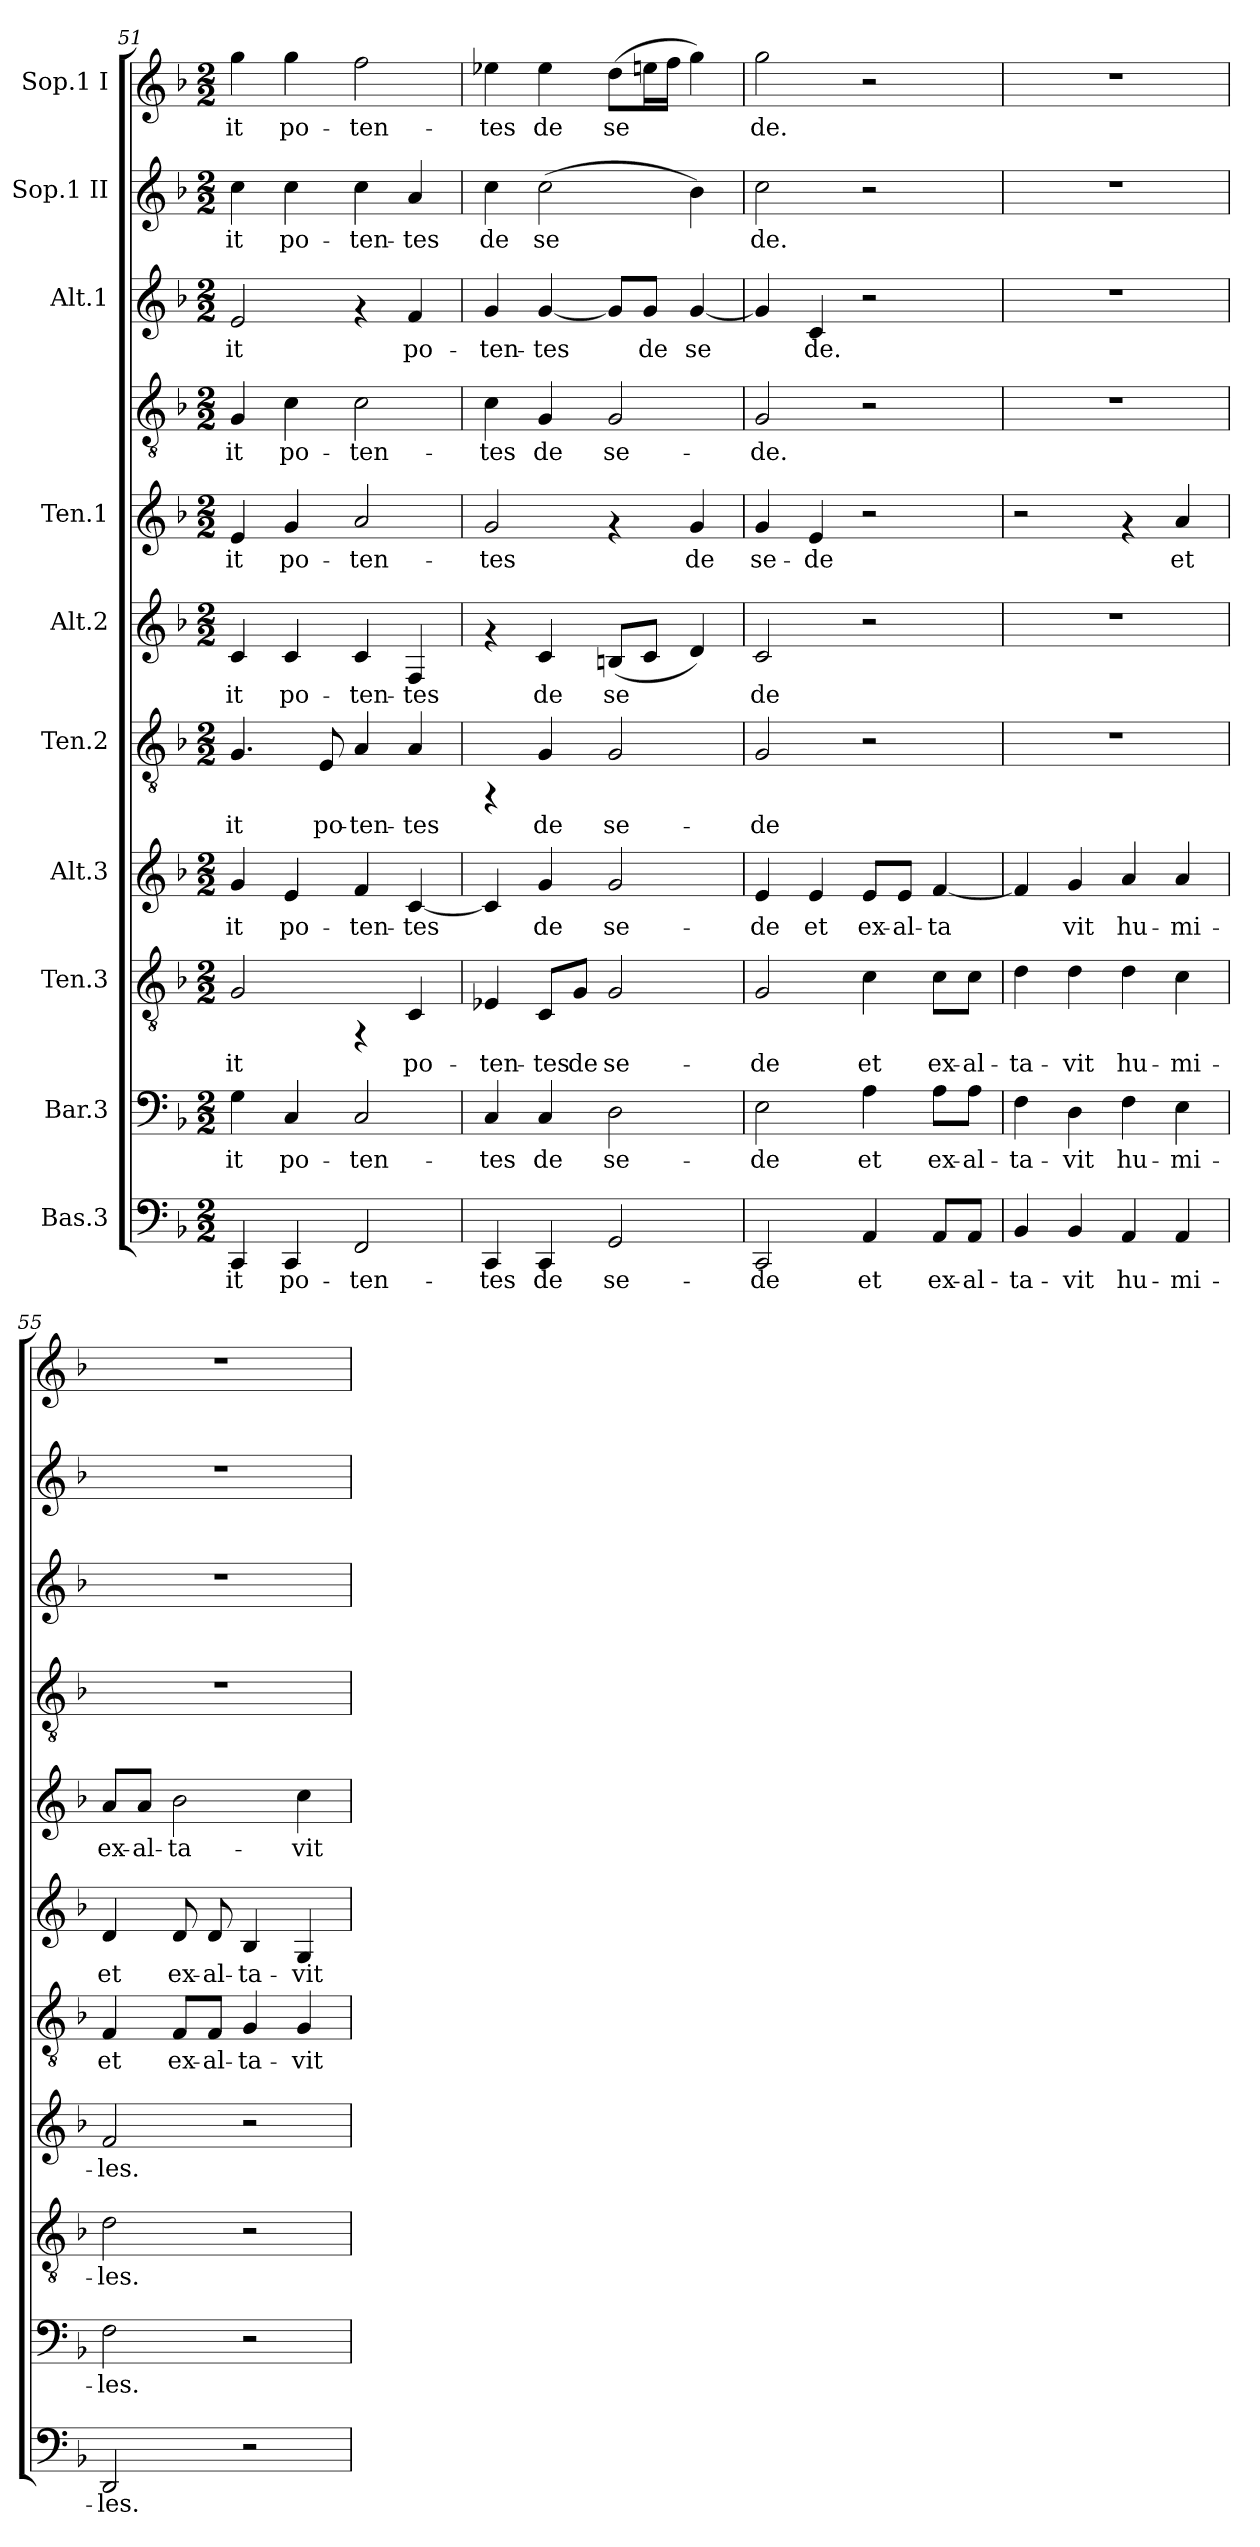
**kern	**text	**kern	**text	**kern	**text	**kern	**text	**kern	**text	**kern	**text	**kern	**text	**kern	**text	**kern	**text	**kern	**text	**kern	**text
*part10	*part10	*part9	*part9	*part8	*part8	*part7	*part7	*part6	*part6	*part5	*part5	*part4	*part4	*part4	*part4	*part3	*part3	*part2	*part2	*part1	*part1
*staff11	*staff11	*staff10	*staff10	*staff9	*staff9	*staff8	*staff8	*staff7	*staff7	*staff6	*staff6	*staff5	*staff5	*staff4	*staff4	*staff3	*staff3	*staff2	*staff2	*staff1	*staff1
*I"Bas.3	*	*I"Bar.3	*	*I"Ten.3	*	*I"Alt.3	*	*I"Ten.2	*	*I"Alt.2	*	*I"Ten.1	*	*	*	*I"Alt.1	*	*I"Sop.1 II	*	*I"Sop.1 I	*
*clefF4	*	*clefF4	*	*clefGv2	*	*clefG2	*	*clefGv2	*	*clefG2	*	*clefG2	*	*clefGv2	*	*clefG2	*	*clefG2	*	*clefG2	*
*k[b-]	*	*k[b-]	*	*k[b-]	*	*k[b-]	*	*k[b-]	*	*k[b-]	*	*k[b-]	*	*k[b-]	*	*k[b-]	*	*k[b-]	*	*k[b-]	*
*F:	*	*F:	*	*F:	*	*F:	*	*F:	*	*F:	*	*F:	*	*F:	*	*F:	*	*F:	*	*F:	*
*M2/2	*	*M2/2	*	*M2/2	*	*M2/2	*	*M2/2	*	*M2/2	*	*M2/2	*	*M2/2	*	*M2/2	*	*M2/2	*	*M2/2	*
=51	=51	=51	=51	=51	=51	=51	=51	=51	=51	=51	=51	=51	=51	=51	=51	=51	=51	=51	=51	=51	=51
!	!LO:LY:b:cj	!	!LO:LY:b:cj	!	!LO:LY:b:cj	!	!LO:LY:b:cj	!	!LO:LY:b:cj	!	!LO:LY:b:cj	!	!LO:LY:b:cj	!	!LO:LY:b:cj	!	!LO:LY:b:cj	!	!LO:LY:b:cj	!	!LO:LY:b:cj
4CC/	-it	4G\	-it	2G/	-it	4g/	-it	4.G/	-it	4c/	-it	4e/	-it	4G/	-it	2e/	-it	4cc\	-it	4gg\	-it
!	!LO:LY:b:cj	!	!LO:LY:b:cj	!	!	!	!LO:LY:b:cj	!	!	!	!LO:LY:b:cj	!	!LO:LY:b:cj	!	!LO:LY:b:cj	!	!	!	!LO:LY:b:cj	!	!LO:LY:b:cj
4CC/	po-	4C/	po-	.	.	4e/	po-	.	.	4c/	po-	4g/	po-	4c\	po-	.	.	4cc\	po-	4gg\	po-
!	!	!	!	!	!	!	!	!	!LO:LY:b:cj	!	!	!	!	!	!	!	!	!	!	!	!
.	.	.	.	.	.	.	.	8E/	po-	.	.	.	.	.	.	.	.	.	.	.	.
!	!LO:LY:b:cj	!	!LO:LY:b:cj	!	!	!	!LO:LY:b:cj	!	!LO:LY:b:cj	!	!LO:LY:b:cj	!	!LO:LY:b:cj	!	!LO:LY:b:cj	!	!	!	!LO:LY:b:cj	!	!LO:LY:b:cj
2FF/	-ten-	2C/	-ten-	4rFF	.	4f/	-ten-	4A/	-ten-	4c/	-ten-	2a/	-ten-	2c\	-ten-	4rf	.	4cc\	-ten-	2ff\	-ten-
!	!	!	!	!	!LO:LY:b:cj	!	!LO:LY:b:cj	!	!LO:LY:b:cj	!	!LO:LY:b:cj	!	!	!	!	!	!LO:LY:b:cj	!	!LO:LY:b:cj	!	!
.	.	.	.	4C/	po-	[<4c/	-tes	4A/	-tes	4F/	-tes	.	.	.	.	4f/	po-	4a/	-tes	.	.
!!LO:PB:g=z
=52	=52	=52	=52	=52	=52	=52	=52	=52	=52	=52	=52	=52	=52	=52	=52	=52	=52	=52	=52	=52	=52
!	!LO:LY:b:cj	!	!LO:LY:b:cj	!	!LO:LY:b:cj	!	!LO:LY:b:cj	!	!	!	!	!	!LO:LY:b:cj	!	!LO:LY:b:cj	!	!LO:LY:b:cj	!	!LO:LY:b:cj	!	!LO:LY:b:cj
4CC/	-tes	4C/	-tes	4E-X/	-ten-	4c/]	.	4rFF	.	4rf	.	2g/	-tes	4c\	-tes	4g/	-ten-	4cc\	de	4ee-X\	-tes
!	!LO:LY:b:cj	!	!LO:LY:b:cj	!	!LO:LY:b:cj	!	!LO:LY:b:cj	!	!LO:LY:b:cj	!	!LO:LY:b:cj	!	!	!	!LO:LY:b:cj	!	!LO:LY:b:cj	!	!LO:LY:b:cj	!	!LO:LY:b:cj
4CC/	de	4C/	de	8C/L	-tes	4g/	de	4G/	de	4c/	de	.	.	4G/	de	[<4g/	-tes	(>2cc\	se-	4ee-\	de
!	!	!	!	!	!LO:LY:b:cj	!	!	!	!	!	!	!	!	!	!	!	!	!	!	!	!
.	.	.	.	8G/J	de	.	.	.	.	.	.	.	.	.	.	.	.	.	.	.	.
!	!LO:LY:b:cj	!	!LO:LY:b:cj	!	!LO:LY:b:cj	!	!LO:LY:b:cj	!	!LO:LY:b:cj	!	!LO:LY:b:cj	!	!	!	!LO:LY:b:cj	!	!LO:LY:b:cj	!	!	!	!LO:LY:b:cj
2GG/	se-	2D\	se-	2G/	se-	2g/	se-	2G/	se-	(>8Bn/L	se-	4rf	.	2G/	se-	8g/L]	.	.	.	(>8dd\L	se-
!	!	!	!	!	!	!	!	!	!	!	!LO:LY:b:cj	!	!	!	!	!	!LO:LY:b:cj	!	!	!	!LO:LY:b:cj
.	.	.	.	.	.	.	.	.	.	8c/J	--	.	.	.	.	8g/J	de	.	.	16een\	--
!	!	!	!	!	!	!	!	!	!	!	!	!	!	!	!	!	!	!	!	!	!LO:LY:b:cj
.	.	.	.	.	.	.	.	.	.	.	.	.	.	.	.	.	.	.	.	16ff\J	--
!	!	!	!	!	!	!	!	!	!	!	!LO:LY:b:cj	!	!LO:LY:b:cj	!	!	!	!LO:LY:b:cj	!	!LO:LY:b:cj	!	!LO:LY:b:cj
.	.	.	.	.	.	.	.	.	.	4d/)	--	4g/	de	.	.	[<4g/	se-	4b-\)	--	4gg\)	--
=53	=53	=53	=53	=53	=53	=53	=53	=53	=53	=53	=53	=53	=53	=53	=53	=53	=53	=53	=53	=53	=53
!	!LO:LY:b:cj	!	!LO:LY:b:cj	!	!LO:LY:b:cj	!	!LO:LY:b:cj	!	!LO:LY:b:cj	!	!LO:LY:b:cj	!	!LO:LY:b:cj	!	!LO:LY:b:cj	!	!LO:LY:b:cj	!	!LO:LY:b:cj	!	!LO:LY:b:cj
2CC/	-de	2E\	-de	2G/	-de	4e/	-de	2G/	-de	2c/	-de	4g/	se-	2G/	de.	4g/]	-	2cc\	-de.	2gg\	-de.
!	!	!	!	!	!	!	!LO:LY:b:cj	!	!	!	!	!	!LO:LY:b:cj	!	!	!	!LO:LY:b:cj	!	!	!	!
.	.	.	.	.	.	4e/	et	.	.	.	.	4e/	-de	.	.	4c/	de.	.	.	.	.
!	!LO:LY:b:cj	!	!LO:LY:b:cj	!	!LO:LY:b:cj	!	!LO:LY:b:cj	!	!	!	!	!	!	!	!	!	!	!	!	!	!
4AA/	et	4A\	et	4c\	et	8e/L	ex-	2r	.	2r	.	2r	.	2r	.	2r	.	2r	.	2r	.
!	!	!	!	!	!	!	!LO:LY:b:cj	!	!	!	!	!	!	!	!	!	!	!	!	!	!
.	.	.	.	.	.	8e/J	-al-	.	.	.	.	.	.	.	.	.	.	.	.	.	.
!	!LO:LY:b:cj	!	!LO:LY:b:cj	!	!LO:LY:b:cj	!	!LO:LY:b:cj	!	!	!	!	!	!	!	!	!	!	!	!	!	!
8AA/L	ex-	8A\L	ex-	8c\L	ex-	[<4f/	-ta-	.	.	.	.	.	.	.	.	.	.	.	.	.	.
!	!LO:LY:b:cj	!	!LO:LY:b:cj	!	!LO:LY:b:cj	!	!	!	!	!	!	!	!	!	!	!	!	!	!	!	!
8AA/J	-al-	8A\J	-al-	8c\J	-al-	.	.	.	.	.	.	.	.	.	.	.	.	.	.	.	.
=54	=54	=54	=54	=54	=54	=54	=54	=54	=54	=54	=54	=54	=54	=54	=54	=54	=54	=54	=54	=54	=54
!	!LO:LY:b:cj	!	!LO:LY:b:cj	!	!LO:LY:b:cj	!	!LO:LY:b:cj	!	!	!	!	!	!	!	!	!	!	!	!	!	!
4BB-/	-ta-	4F\	-ta-	4d\	-ta-	4f/]	-	1r	.	1r	.	2r	.	1r	.	1r	.	1r	.	1r	.
!	!LO:LY:b:cj	!	!LO:LY:b:cj	!	!LO:LY:b:cj	!	!LO:LY:b:cj	!	!	!	!	!	!	!	!	!	!	!	!	!	!
4BB-/	-vit	4D\	-vit	4d\	-vit	4g/	vit	.	.	.	.	.	.	.	.	.	.	.	.	.	.
!	!LO:LY:b:cj	!	!LO:LY:b:cj	!	!LO:LY:b:cj	!	!LO:LY:b:cj	!	!	!	!	!	!	!	!	!	!	!	!	!	!
4AA/	hu-	4F\	hu-	4d\	hu-	4a/	hu-	.	.	.	.	4rf	.	.	.	.	.	.	.	.	.
!	!LO:LY:b:cj	!	!LO:LY:b:cj	!	!LO:LY:b:cj	!	!LO:LY:b:cj	!	!	!	!	!	!LO:LY:b:cj	!	!	!	!	!	!	!	!
4AA/	-mi-	4E\	-mi-	4c\	-mi-	4a/	-mi-	.	.	.	.	4a/	et	.	.	.	.	.	.	.	.
=55	=55	=55	=55	=55	=55	=55	=55	=55	=55	=55	=55	=55	=55	=55	=55	=55	=55	=55	=55	=55	=55
!	!LO:LY:b:cj	!	!LO:LY:b:cj	!	!LO:LY:b:cj	!	!LO:LY:b:cj	!	!LO:LY:b:cj	!	!LO:LY:b:cj	!	!LO:LY:b:cj	!	!	!	!	!	!	!	!
2DD/	-les.	2F\	-les.	2d\	-les.	2f/	-les.	4F/	et	4d/	et	8a/L	ex-	1r	.	1r	.	1r	.	1r	.
!	!	!	!	!	!	!	!	!	!	!	!	!	!LO:LY:b:cj	!	!	!	!	!	!	!	!
.	.	.	.	.	.	.	.	.	.	.	.	8a/J	-al-	.	.	.	.	.	.	.	.
!	!	!	!	!	!	!	!	!	!LO:LY:b:cj	!	!LO:LY:b:cj	!	!LO:LY:b:cj	!	!	!	!	!	!	!	!
.	.	.	.	.	.	.	.	8F/L	ex-	8d/	ex-	2b-\	-ta-	.	.	.	.	.	.	.	.
!	!	!	!	!	!	!	!	!	!LO:LY:b:cj	!	!LO:LY:b:cj	!	!	!	!	!	!	!	!	!	!
.	.	.	.	.	.	.	.	8F/J	-al-	8d/	-al-	.	.	.	.	.	.	.	.	.	.
!	!	!	!	!	!	!	!	!	!LO:LY:b:cj	!	!LO:LY:b:cj	!	!	!	!	!	!	!	!	!	!
2r	.	2r	.	2r	.	2r	.	4G/	-ta-	4B-/	-ta-	.	.	.	.	.	.	.	.	.	.
!	!	!	!	!	!	!	!	!	!LO:LY:b:cj	!	!LO:LY:b:cj	!	!LO:LY:b:cj	!	!	!	!	!	!	!	!
.	.	.	.	.	.	.	.	4G/	-vit	4G/	-vit	4cc\	-vit	.	.	.	.	.	.	.	.
=	=	=	=	=	=	=	=	=	=	=	=	=	=	=	=	=	=	=	=	=	=
*-	*-	*-	*-	*-	*-	*-	*-	*-	*-	*-	*-	*-	*-	*-	*-	*-	*-	*-	*-	*-	*-
